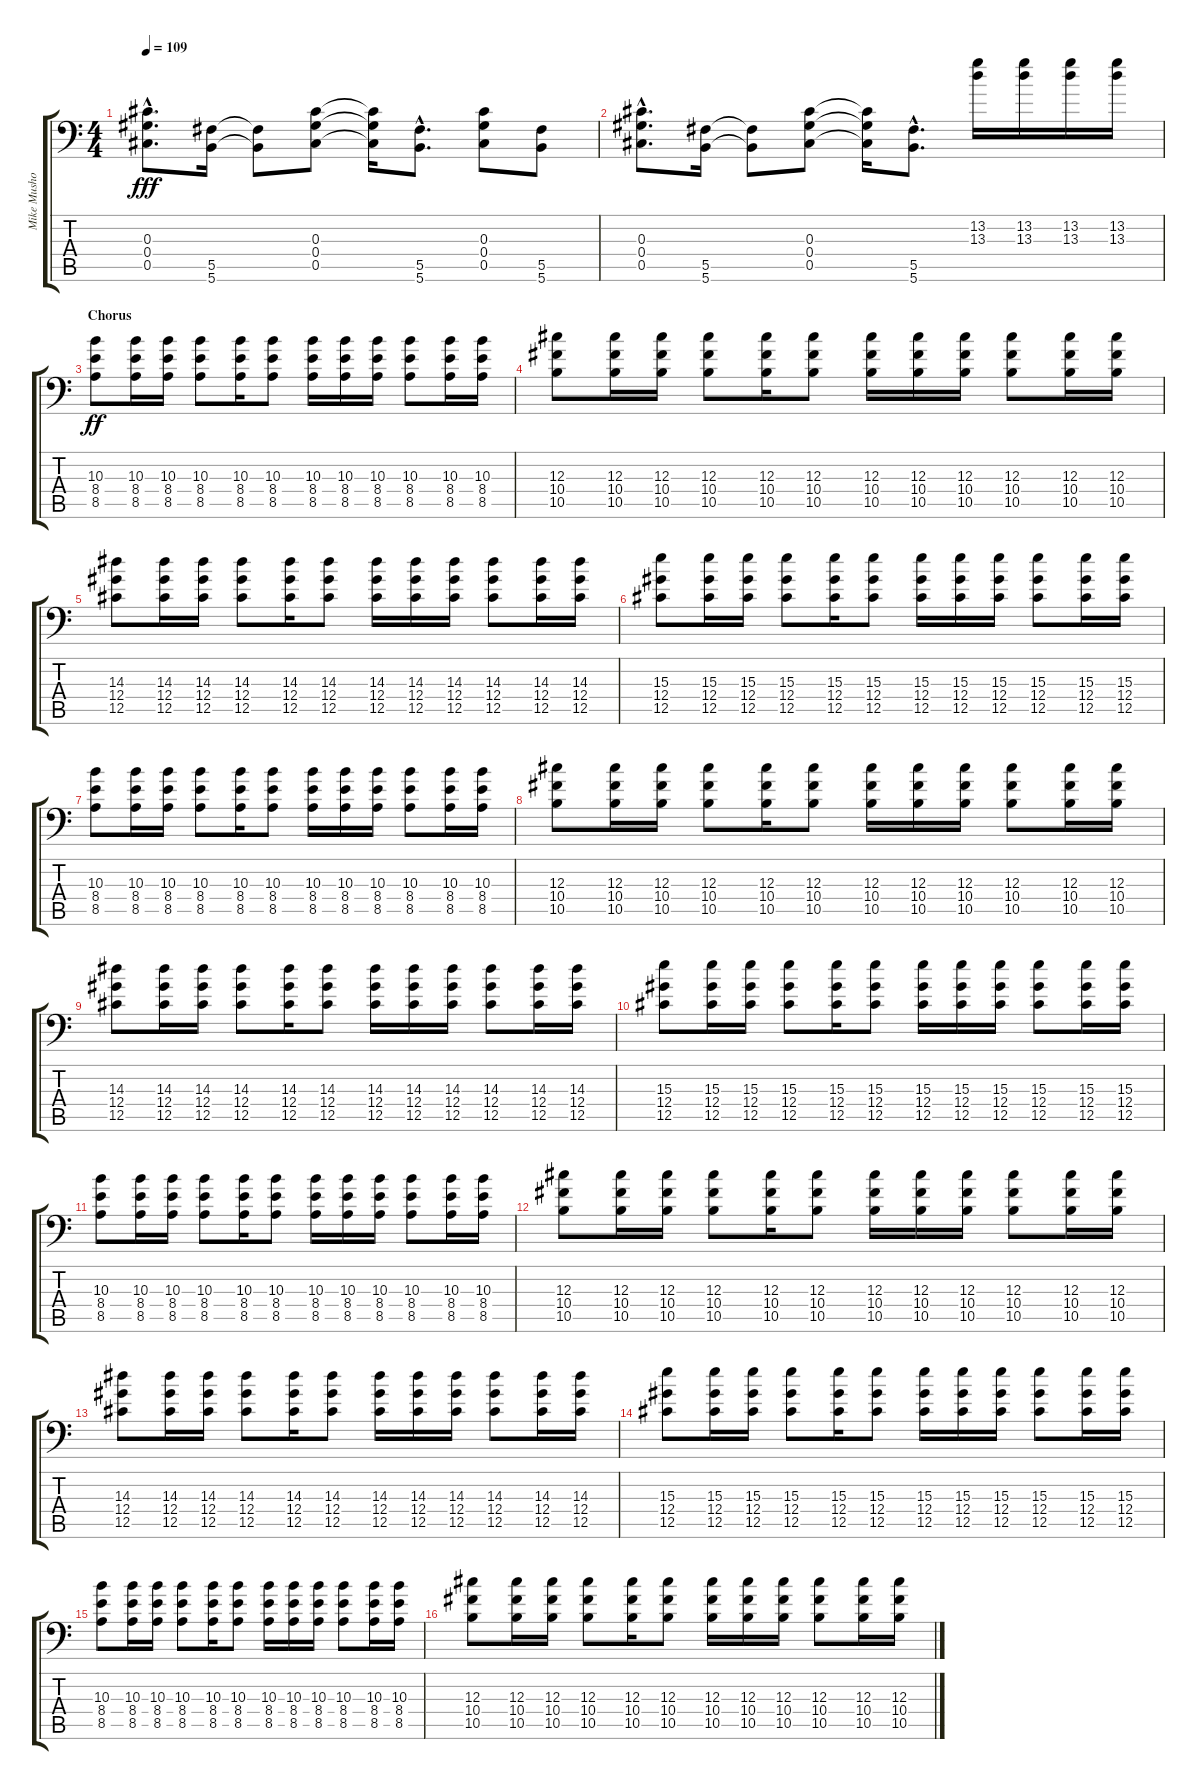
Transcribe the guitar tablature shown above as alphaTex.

\track ("Mike Mushok - Guitar" "Mike Musho") {instrument distortionguitar}
\staff {score tabs}
\tuning (Bb3 Gb3 Db3 Ab2 Db2 Gb1) {hide}
\ts (4 4)
\tempo 109
\clef f4
\ks c
(0.3{hac} 0.4{hac} 0.5{hac}).8{d dy fff} (5.5 5.6).16 (5.5{t} 5.6{t}).8 (0.3 0.4 0.5).8 (0.3{t} 0.4{t} 0.5{t}).16 (5.5{hac} 5.6{hac}).8{d} (0.3 0.4 0.5).8 (5.5 5.6).8 |
(0.3{hac} 0.4{hac} 0.5{hac}).8{d} (5.5 5.6).16 (5.5{t} 5.6{t}).8 (0.3 0.4 0.5).8 (0.3{t} 0.4{t} 0.5{t}).16 (5.5{hac} 5.6{hac}).8{d} (13.2 13.3).16 (13.2 13.3).16 (13.2 13.3).16 (13.2 13.3).16 |
\section ("" "Chorus")
(10.3 8.4 8.5).8{dy ff} (10.3 8.4 8.5).16 (10.3 8.4 8.5).16 (10.3 8.4 8.5).8 (10.3 8.4 8.5).16 (10.3 8.4 8.5).8 (10.3 8.4 8.5).16 (10.3 8.4 8.5).16 (10.3 8.4 8.5).16 (10.3 8.4 8.5).8 (10.3 8.4 8.5).16 (10.3 8.4 8.5).16 |
(12.3 10.4 10.5).8 (12.3 10.4 10.5).16 (12.3 10.4 10.5).16 (12.3 10.4 10.5).8 (12.3 10.4 10.5).16 (12.3 10.4 10.5).8 (12.3 10.4 10.5).16 (12.3 10.4 10.5).16 (12.3 10.4 10.5).16 (12.3 10.4 10.5).8 (12.3 10.4 10.5).16 (12.3 10.4 10.5).16 |
(14.3 12.4 12.5).8 (14.3 12.4 12.5).16 (14.3 12.4 12.5).16 (14.3 12.4 12.5).8 (14.3 12.4 12.5).16 (14.3 12.4 12.5).8 (14.3 12.4 12.5).16 (14.3 12.4 12.5).16 (14.3 12.4 12.5).16 (14.3 12.4 12.5).8 (14.3 12.4 12.5).16 (14.3 12.4 12.5).16 |
(15.3 12.4 12.5).8 (15.3 12.4 12.5).16 (15.3 12.4 12.5).16 (15.3 12.4 12.5).8 (15.3 12.4 12.5).16 (15.3 12.4 12.5).8 (15.3 12.4 12.5).16 (15.3 12.4 12.5).16 (15.3 12.4 12.5).16 (15.3 12.4 12.5).8 (15.3 12.4 12.5).16 (15.3 12.4 12.5).16 |
(10.3 8.4 8.5).8 (10.3 8.4 8.5).16 (10.3 8.4 8.5).16 (10.3 8.4 8.5).8 (10.3 8.4 8.5).16 (10.3 8.4 8.5).8 (10.3 8.4 8.5).16 (10.3 8.4 8.5).16 (10.3 8.4 8.5).16 (10.3 8.4 8.5).8 (10.3 8.4 8.5).16 (10.3 8.4 8.5).16 |
(12.3 10.4 10.5).8 (12.3 10.4 10.5).16 (12.3 10.4 10.5).16 (12.3 10.4 10.5).8 (12.3 10.4 10.5).16 (12.3 10.4 10.5).8 (12.3 10.4 10.5).16 (12.3 10.4 10.5).16 (12.3 10.4 10.5).16 (12.3 10.4 10.5).8 (12.3 10.4 10.5).16 (12.3 10.4 10.5).16 |
(14.3 12.4 12.5).8 (14.3 12.4 12.5).16 (14.3 12.4 12.5).16 (14.3 12.4 12.5).8 (14.3 12.4 12.5).16 (14.3 12.4 12.5).8 (14.3 12.4 12.5).16 (14.3 12.4 12.5).16 (14.3 12.4 12.5).16 (14.3 12.4 12.5).8 (14.3 12.4 12.5).16 (14.3 12.4 12.5).16 |
(15.3 12.4 12.5).8 (15.3 12.4 12.5).16 (15.3 12.4 12.5).16 (15.3 12.4 12.5).8 (15.3 12.4 12.5).16 (15.3 12.4 12.5).8 (15.3 12.4 12.5).16 (15.3 12.4 12.5).16 (15.3 12.4 12.5).16 (15.3 12.4 12.5).8 (15.3 12.4 12.5).16 (15.3 12.4 12.5).16 |
(10.3 8.4 8.5).8 (10.3 8.4 8.5).16 (10.3 8.4 8.5).16 (10.3 8.4 8.5).8 (10.3 8.4 8.5).16 (10.3 8.4 8.5).8 (10.3 8.4 8.5).16 (10.3 8.4 8.5).16 (10.3 8.4 8.5).16 (10.3 8.4 8.5).8 (10.3 8.4 8.5).16 (10.3 8.4 8.5).16 |
(12.3 10.4 10.5).8 (12.3 10.4 10.5).16 (12.3 10.4 10.5).16 (12.3 10.4 10.5).8 (12.3 10.4 10.5).16 (12.3 10.4 10.5).8 (12.3 10.4 10.5).16 (12.3 10.4 10.5).16 (12.3 10.4 10.5).16 (12.3 10.4 10.5).8 (12.3 10.4 10.5).16 (12.3 10.4 10.5).16 |
(14.3 12.4 12.5).8 (14.3 12.4 12.5).16 (14.3 12.4 12.5).16 (14.3 12.4 12.5).8 (14.3 12.4 12.5).16 (14.3 12.4 12.5).8 (14.3 12.4 12.5).16 (14.3 12.4 12.5).16 (14.3 12.4 12.5).16 (14.3 12.4 12.5).8 (14.3 12.4 12.5).16 (14.3 12.4 12.5).16 |
(15.3 12.4 12.5).8 (15.3 12.4 12.5).16 (15.3 12.4 12.5).16 (15.3 12.4 12.5).8 (15.3 12.4 12.5).16 (15.3 12.4 12.5).8 (15.3 12.4 12.5).16 (15.3 12.4 12.5).16 (15.3 12.4 12.5).16 (15.3 12.4 12.5).8 (15.3 12.4 12.5).16 (15.3 12.4 12.5).16 |
(10.3 8.4 8.5).8 (10.3 8.4 8.5).16 (10.3 8.4 8.5).16 (10.3 8.4 8.5).8 (10.3 8.4 8.5).16 (10.3 8.4 8.5).8 (10.3 8.4 8.5).16 (10.3 8.4 8.5).16 (10.3 8.4 8.5).16 (10.3 8.4 8.5).8 (10.3 8.4 8.5).16 (10.3 8.4 8.5).16 |
(12.3 10.4 10.5).8 (12.3 10.4 10.5).16 (12.3 10.4 10.5).16 (12.3 10.4 10.5).8 (12.3 10.4 10.5).16 (12.3 10.4 10.5).8 (12.3 10.4 10.5).16 (12.3 10.4 10.5).16 (12.3 10.4 10.5).16 (12.3 10.4 10.5).8 (12.3 10.4 10.5).16 (12.3 10.4 10.5).16
